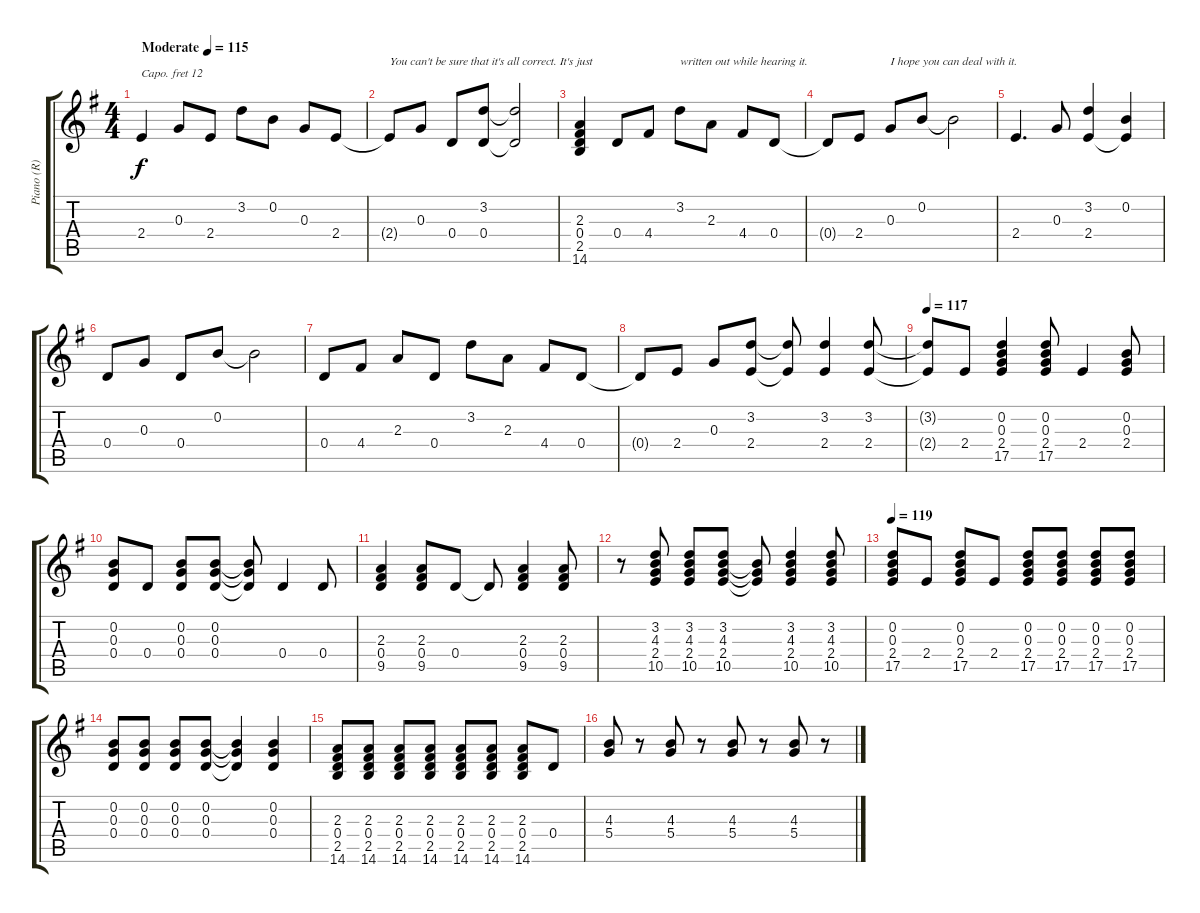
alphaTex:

\track ("Piano (R)" "Piano (R)") {instrument acousticgrandpiano}
\staff {score tabs}
\capo 12
\tuning (E4 B3 G3 D3 A2 E2) {hide}
\ts (4 4)
\tempo (115 "Moderate")
\clef g2
\ks g
2.4.4{dy f instrument acousticgrandpiano} 0.3.8 2.4.8 3.2.8 0.2.8 0.3.8 2.4.8 |
2.4{t}.8{txt "You can't be sure that it's all correct. It's just"} 0.3.8 0.4.8 (3.2 0.4).8 (3.2{t} 0.4{t}).2 |
(2.3 0.4 2.5 14.6).4 0.4.8 4.4.8 3.2.8{txt "written out while hearing it."} 2.3.8 4.4.8 0.4.8 |
0.4{t}.8 2.4.8 0.3.8{txt "I hope you can deal with it."} 0.2.8 0.2{t}.2 |
2.4.4{d} 0.3.8 (3.2 2.4).4 (0.2 2.4{t}).4 |
0.4.8 0.3.8 0.4.8 0.2.8 0.2{t}.2 |
0.4.8 4.4.8 2.3.8 0.4.8 3.2.8 2.3.8 4.4.8 0.4.8 |
0.4{t}.8 2.4.8 0.3.8 (3.2 2.4).8 (3.2{t} 2.4{t}).8 (3.2 2.4).4 (3.2 2.4).8 |
\tempo 117
(3.2{t} 2.4{t}).8 2.4.8 (0.2 0.3 2.4 17.5).4 (0.2 0.3 2.4 17.5).8 2.4.4 (0.2 0.3 2.4).8 |
(0.2 0.3 0.4).8 0.4.8 (0.2 0.3 0.4).8 (0.2 0.3 0.4).8 (0.2{t} 0.3{t} 0.4{t}).8 0.4.4 0.4.8 |
(2.3 0.4 9.5).4{volume 13} (2.3 0.4 9.5).8 0.4.8 0.4{t}.8 (2.3 0.4 9.5).4 (2.3 0.4 9.5).8 |
r.8 (3.2 4.3 2.4 10.5).8 (3.2 4.3 2.4 10.5).8 (3.2 4.3 2.4 10.5).8 (4.3{t} 2.4{t} 10.5{t}).8 (3.2 4.3 2.4 10.5).4 (3.2 4.3 2.4 10.5).8 |
\tempo 119
(0.2 0.3 2.4 17.5).8 2.4.8 (0.2 0.3 2.4 17.5).8 2.4.8 (0.2 0.3 2.4 17.5).8 (0.2 0.3 2.4 17.5).8 (0.2 0.3 2.4 17.5).8 (0.2 0.3 2.4 17.5).8 |
(0.2 0.3 0.4).8{volume 11} (0.2 0.3 0.4).8 (0.2 0.3 0.4).8 (0.2 0.3 0.4).8 (0.2{t} 0.3{t} 0.4{t}).4{volume 16} (0.2 0.3 0.4).4 |
(2.3 0.4 2.5 14.6).8 (2.3 0.4 2.5 14.6).8 (2.3 0.4 2.5 14.6).8 (2.3 0.4 2.5 14.6).8 (2.3 0.4 2.5 14.6).8 (2.3 0.4 2.5 14.6).8 (2.3 0.4 2.5 14.6).8 0.4.8 |
(4.3 5.4).8{volume 13} r.8 (4.3 5.4).8 r.8 (4.3 5.4).8 r.8 (4.3 5.4).8 r.8
